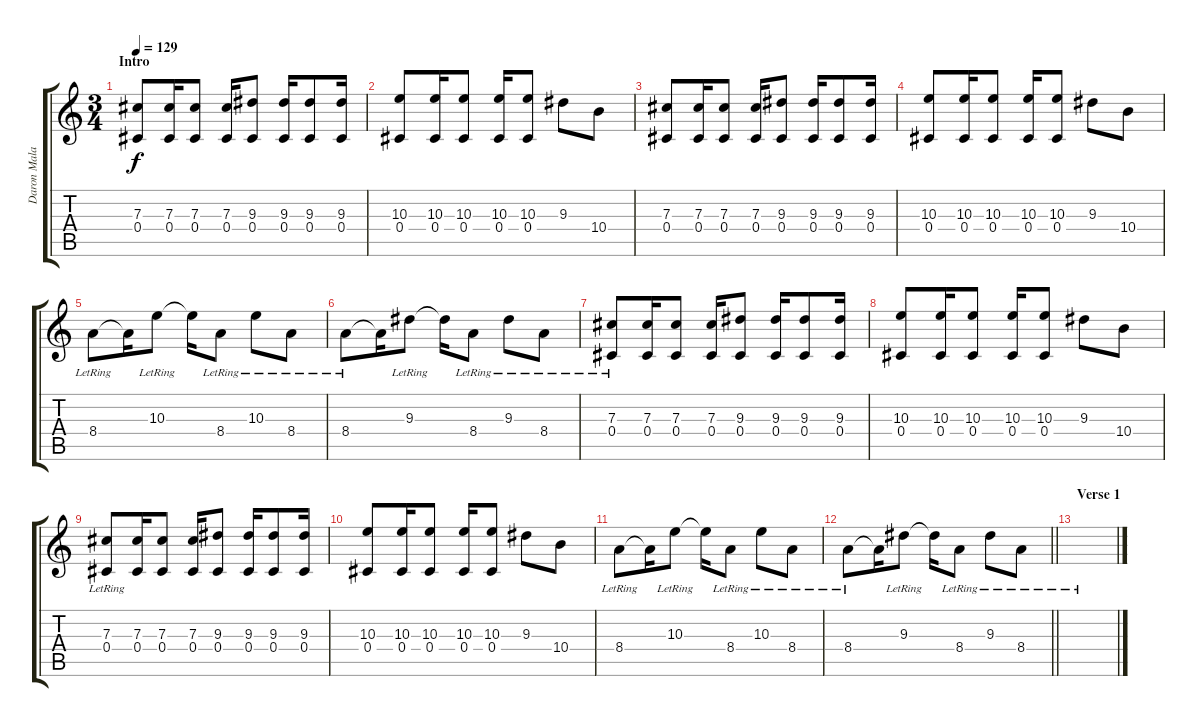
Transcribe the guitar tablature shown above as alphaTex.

\track ("Daron Malakian 2" "Daron Mala") {instrument overdrivenguitar}
\staff {score tabs}
\tuning (Eb4 Bb3 Gb3 Db3 Ab2 Db2) {hide}
\ts (3 4)
\section ("" "Intro")
\tempo 129
\clef g2
\ks c
(7.3 0.4).8{dy f balance 12 instrument overdrivenguitar} (7.3 0.4).16 (7.3 0.4).8 (7.3 0.4).16 (9.3 0.4).8 (9.3 0.4).16 (9.3 0.4).8 (9.3 0.4).16 |
(10.3 0.4).8 (10.3 0.4).16 (10.3 0.4).8 (10.3 0.4).16 (10.3 0.4).8 9.3.8 10.4.8 |
(7.3 0.4).8 (7.3 0.4).16 (7.3 0.4).8 (7.3 0.4).16 (9.3 0.4).8 (9.3 0.4).16 (9.3 0.4).8 (9.3 0.4).16 |
(10.3 0.4).8 (10.3 0.4).16 (10.3 0.4).8 (10.3 0.4).16 (10.3 0.4).8 9.3.8 10.4.8 |
8.4{lr}.8 8.4{t}.16 10.3{lr}.8 10.3{t}.16 8.4{lr}.8 10.3{lr}.8 8.4{lr}.8 |
8.4{lr}.8 8.4{t}.16 9.3{lr}.8 9.3{t}.16 8.4{lr}.8 9.3{lr}.8 8.4{lr}.8 |
(7.3 0.4{lr}).8 (7.3 0.4).16 (7.3 0.4).8 (7.3 0.4).16 (9.3 0.4).8 (9.3 0.4).16 (9.3 0.4).8 (9.3 0.4).16 |
(10.3 0.4).8 (10.3 0.4).16 (10.3 0.4).8 (10.3 0.4).16 (10.3 0.4).8 9.3.8 10.4.8 |
(7.3 0.4{lr}).8 (7.3 0.4).16 (7.3 0.4).8 (7.3 0.4).16 (9.3 0.4).8 (9.3 0.4).16 (9.3 0.4).8 (9.3 0.4).16 |
(10.3 0.4).8 (10.3 0.4).16 (10.3 0.4).8 (10.3 0.4).16 (10.3 0.4).8 9.3.8 10.4.8 |
8.4{lr}.8 8.4{t}.16 10.3{lr}.8 10.3{t}.16 8.4{lr}.8 10.3{lr}.8 8.4{lr}.8 |
\barLineRight lightlight
8.4{lr}.8 8.4{t}.16 9.3{lr}.8 9.3{t}.16 8.4{lr}.8 9.3{lr}.8 8.4{lr}.8 |
\section ("" "Verse 1")
